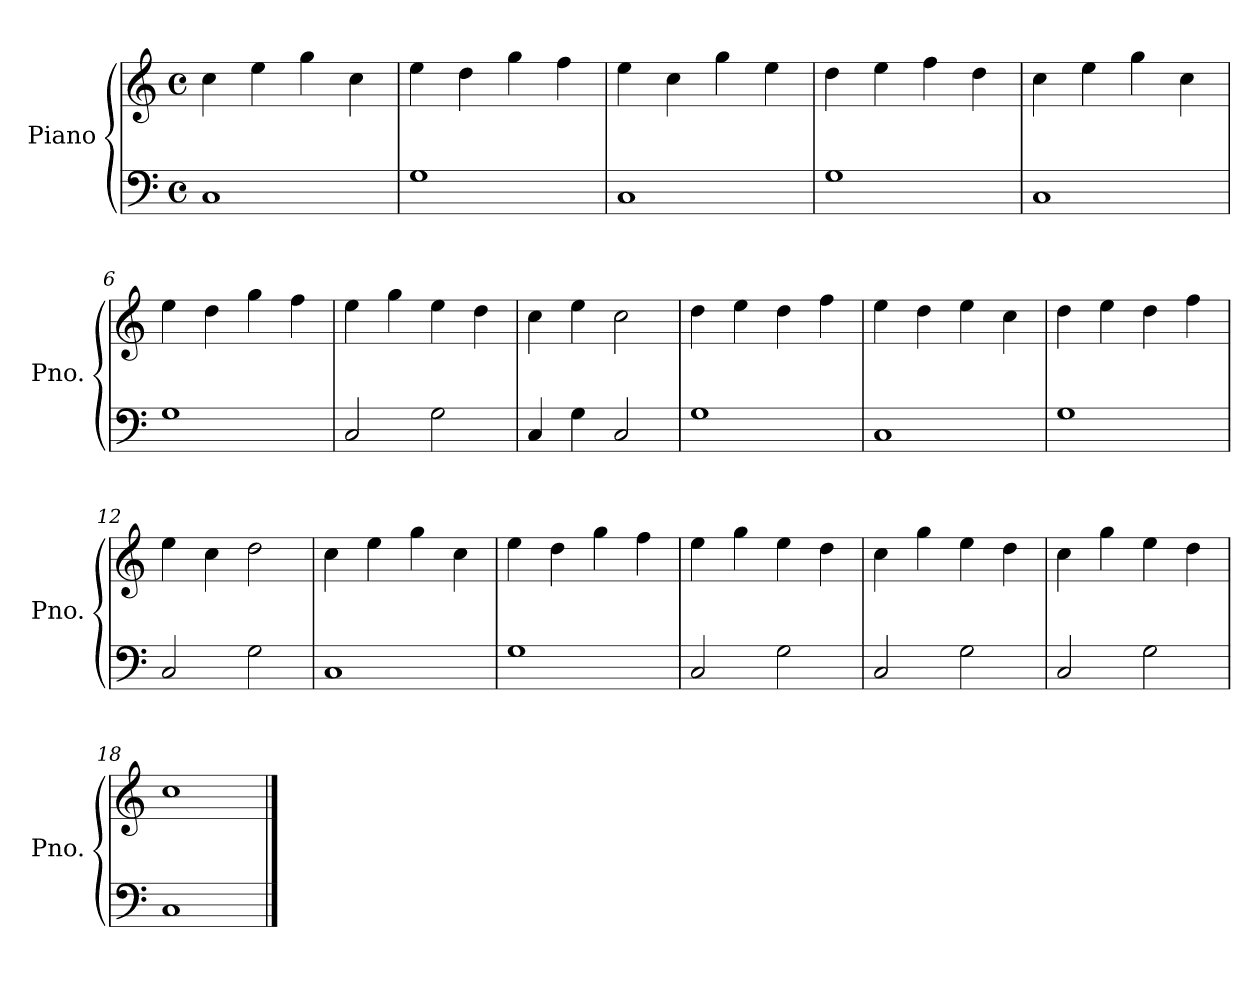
**kern	**kern
*part1	*part1
*staff2	*staff1
*I"Piano	*
*I'Pno.	*
*clefF4	*clefG2
*k[]	*k[]
*M4/4	*M4/4
*met(c)	*met(c)
=1	=1
1C	4cc\
.	4ee\
.	4gg\
.	4cc\
=2	=2
1G	4ee\
.	4dd\
.	4gg\
.	4ff\
=3	=3
1C	4ee\
.	4cc\
.	4gg\
.	4ee\
=4	=4
1G	4dd\
.	4ee\
.	4ff\
.	4dd\
=5	=5
1C	4cc\
.	4ee\
.	4gg\
.	4cc\
=6	=6
1G	4ee\
.	4dd\
.	4gg\
.	4ff\
!!LO:LB:g=z
=7	=7
2C/	4ee\
.	4gg\
2G\	4ee\
.	4dd\
=8	=8
4C/	4cc\
4G\	4ee\
2C/	2cc\
=9	=9
1G	4dd\
.	4ee\
.	4dd\
.	4ff\
=10	=10
1C	4ee\
.	4dd\
.	4ee\
.	4cc\
=11	=11
1G	4dd\
.	4ee\
.	4dd\
.	4ff\
=12	=12
2C/	4ee\
.	4cc\
2G\	2dd\
!!LO:LB:g=z
=13	=13
1C	4cc\
.	4ee\
.	4gg\
.	4cc\
=14	=14
1G	4ee\
.	4dd\
.	4gg\
.	4ff\
=15	=15
2C/	4ee\
.	4gg\
2G\	4ee\
.	4dd\
=16	=16
2C/	4cc\
.	4gg\
2G\	4ee\
.	4dd\
=17	=17
2C/	4cc\
.	4gg\
2G\	4ee\
.	4dd\
=18	=18
1C	1cc
==	==
*-	*-
